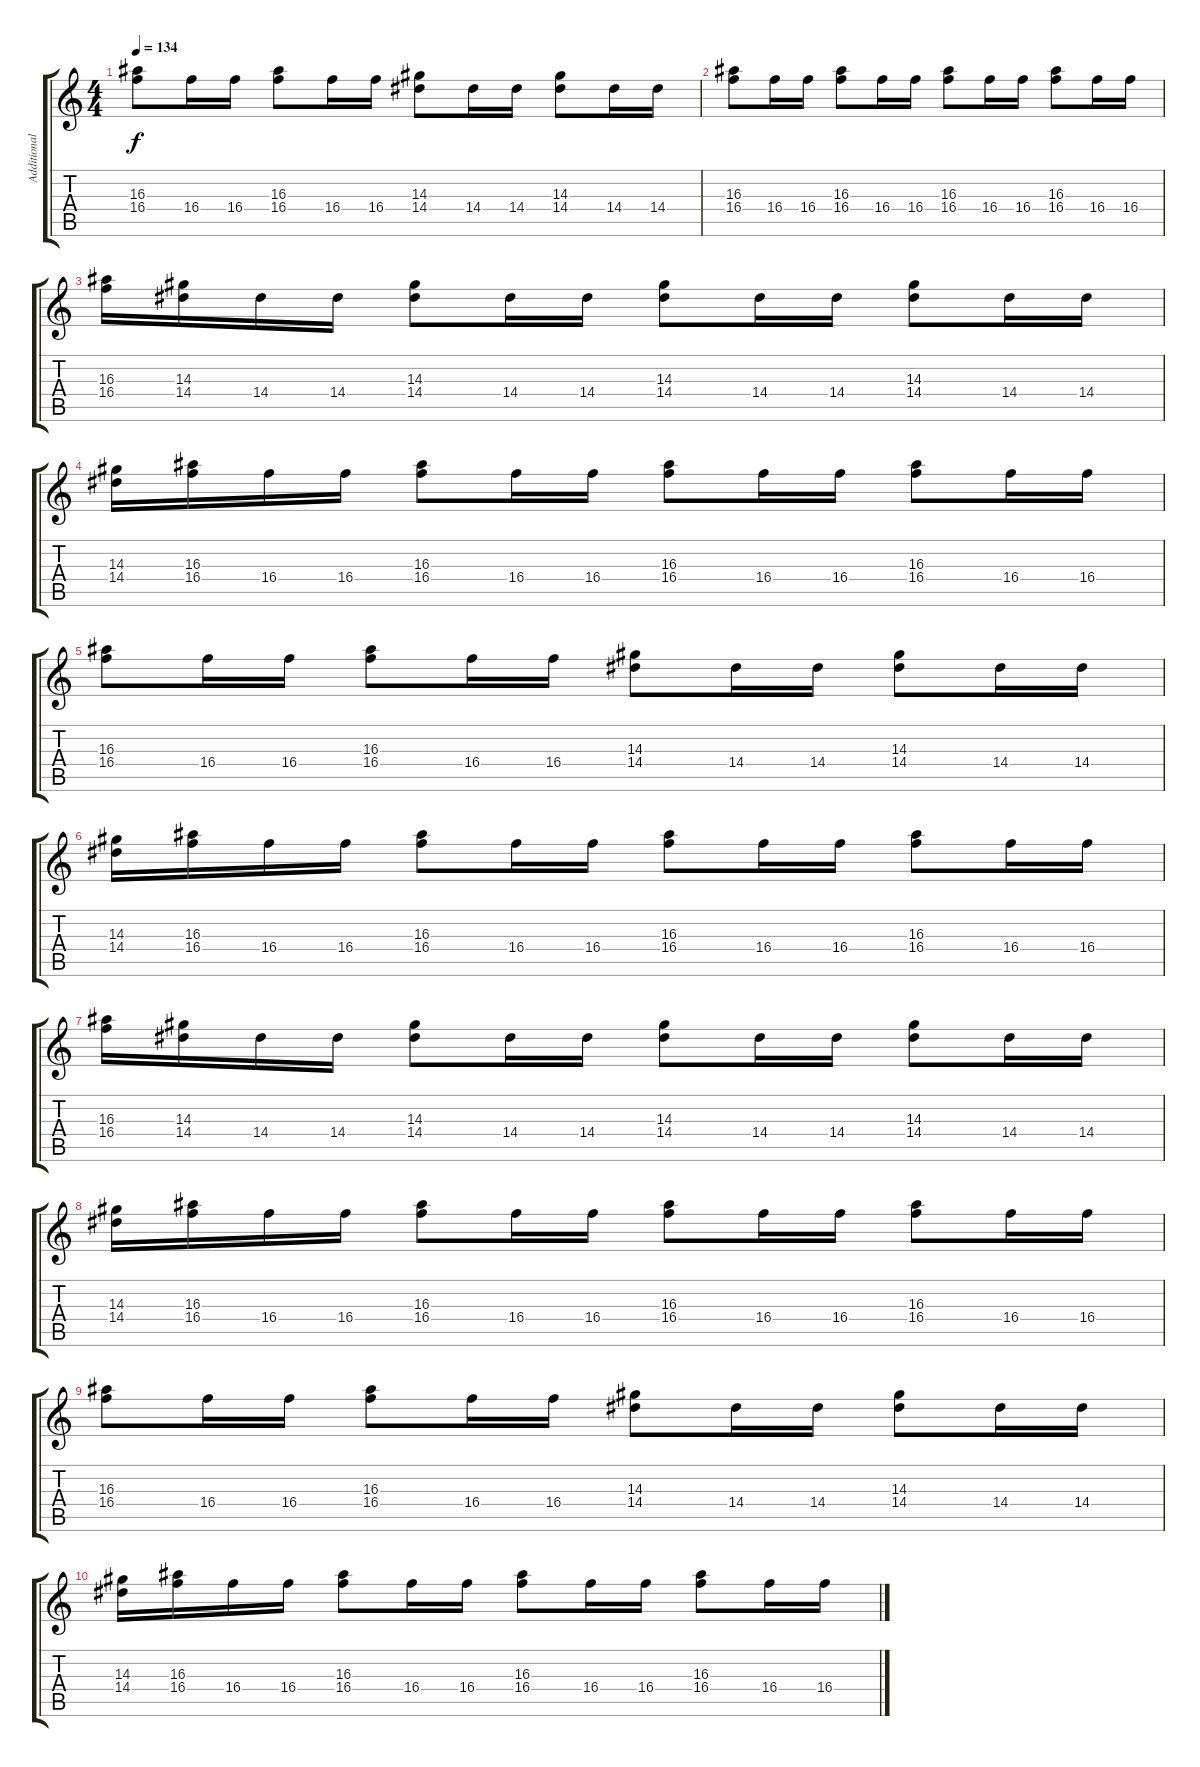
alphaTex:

\track ("Additional" "Additional") {instrument distortionguitar}
\staff {score tabs}
\tuning (Eb4 Bb3 Gb3 Db3 Ab2 Eb2) {hide}
\ts (4 4)
\tempo 134
\clef g2
\ks c
(16.3 16.4).8{dy f} 16.4.16 16.4.16 (16.3 16.4).8 16.4.16 16.4.16 (14.3 14.4).8 14.4.16 14.4.16 (14.3 14.4).8 14.4.16 14.4.16 |
(16.3 16.4).8 16.4.16 16.4.16 (16.3 16.4).8 16.4.16 16.4.16 (16.3 16.4).8 16.4.16 16.4.16 (16.3 16.4).8 16.4.16 16.4.16 |
(16.3 16.4).16 (14.3 14.4).16 14.4.16 14.4.16 (14.3 14.4).8 14.4.16 14.4.16 (14.3 14.4).8 14.4.16 14.4.16 (14.3 14.4).8 14.4.16 14.4.16 |
(14.3 14.4).16{volume 12} (16.3 16.4).16 16.4.16 16.4.16 (16.3 16.4).8 16.4.16 16.4.16 (16.3 16.4).8 16.4.16 16.4.16 (16.3 16.4).8 16.4.16 16.4.16 |
(16.3 16.4).8{volume 10} 16.4.16 16.4.16 (16.3 16.4).8 16.4.16 16.4.16 (14.3 14.4).8 14.4.16 14.4.16 (14.3 14.4).8 14.4.16 14.4.16 |
(14.3 14.4).16{volume 8} (16.3 16.4).16 16.4.16 16.4.16 (16.3 16.4).8 16.4.16 16.4.16 (16.3 16.4).8 16.4.16 16.4.16 (16.3 16.4).8 16.4.16 16.4.16 |
(16.3 16.4).16{volume 6} (14.3 14.4).16 14.4.16 14.4.16 (14.3 14.4).8 14.4.16 14.4.16 (14.3 14.4).8 14.4.16 14.4.16 (14.3 14.4).8 14.4.16 14.4.16 |
(14.3 14.4).16{volume 4} (16.3 16.4).16 16.4.16 16.4.16 (16.3 16.4).8 16.4.16 16.4.16 (16.3 16.4).8 16.4.16 16.4.16 (16.3 16.4).8 16.4.16 16.4.16 |
(16.3 16.4).8{volume 2} 16.4.16 16.4.16 (16.3 16.4).8 16.4.16 16.4.16 (14.3 14.4).8 14.4.16 14.4.16 (14.3 14.4).8 14.4.16 14.4.16 |
(14.3 14.4).16{volume 0} (16.3 16.4).16 16.4.16 16.4.16 (16.3 16.4).8 16.4.16 16.4.16 (16.3 16.4).8 16.4.16 16.4.16 (16.3 16.4).8 16.4.16 16.4.16
